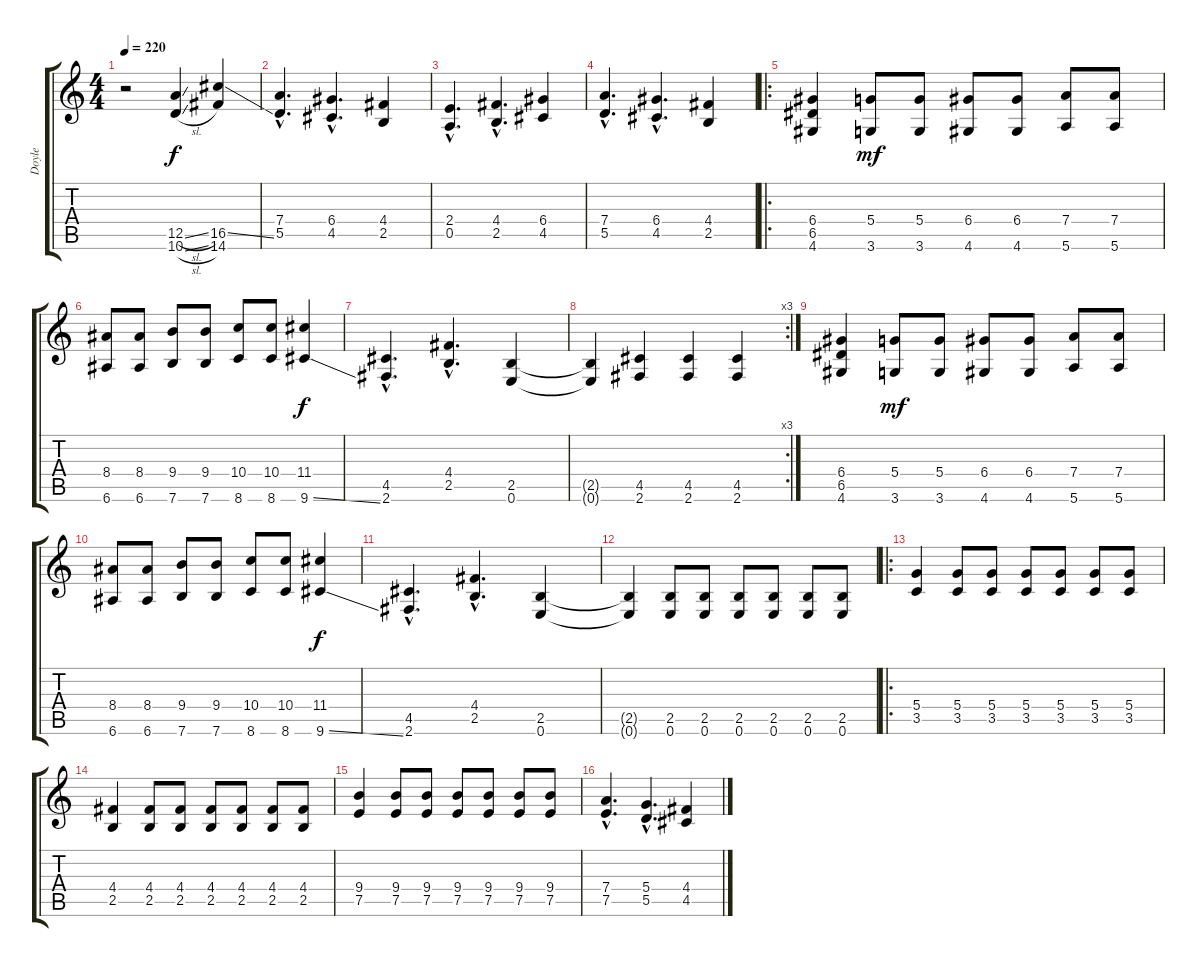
\track ("Doyle" "Doyle") {instrument distortionguitar}
\staff {score tabs}
\tuning (E4 B3 G3 D3 A2 E2) {hide}
\ts (4 4)
\tempo 220
\clef g2
\ks c
r.2{dy f instrument distortionguitar} (12.5{sl} 10.6{sl}).4 (16.5{ss} 14.6).4 |
(7.4{hac} 5.5{hac}).4{d} (6.4{hac} 4.5{hac}).4{d} (4.4 2.5).4 |
(2.4{hac} 0.5{hac}).4{d} (4.4{hac} 2.5{hac}).4{d} (6.4 4.5).4 |
(7.4{hac} 5.5{hac}).4{d} (6.4{hac} 4.5{hac}).4{d} (4.4 2.5).4 |
\ro
(6.4 6.5 4.6).4 (5.4 3.6).8{dy mf instrument guitarharmonics} (5.4 3.6).8 (6.4 4.6).8 (6.4 4.6).8 (7.4 5.6).8 (7.4 5.6).8 |
(8.4 6.6).8 (8.4 6.6).8 (9.4 7.6).8 (9.4 7.6).8 (10.4 8.6).8 (10.4 8.6).8 (11.4 9.6{ss}).4{dy f instrument distortionguitar} |
(4.5{hac} 2.6{hac}).4{d} (4.4{hac} 2.5{hac}).4{d} (2.5 0.6).4 |
\rc 3
(2.5{t} 0.6{t}).4 (4.5 2.6).4 (4.5 2.6).4 (4.5 2.6).4 |
(6.4 6.5 4.6).4 (5.4 3.6).8{dy mf instrument guitarharmonics} (5.4 3.6).8 (6.4 4.6).8 (6.4 4.6).8 (7.4 5.6).8 (7.4 5.6).8 |
(8.4 6.6).8 (8.4 6.6).8 (9.4 7.6).8 (9.4 7.6).8 (10.4 8.6).8 (10.4 8.6).8 (11.4 9.6{ss}).4{dy f instrument distortionguitar} |
(4.5{hac} 2.6{hac}).4{d} (4.4{hac} 2.5{hac}).4{d} (2.5 0.6).4 |
(2.5{t} 0.6{t}).4 (2.5 0.6).8 (2.5 0.6).8 (2.5 0.6).8 (2.5 0.6).8 (2.5 0.6).8 (2.5 0.6).8 |
\ro
(5.4 3.5).4 (5.4 3.5).8 (5.4 3.5).8 (5.4 3.5).8 (5.4 3.5).8 (5.4 3.5).8 (5.4 3.5).8 |
(4.4 2.5).4 (4.4 2.5).8 (4.4 2.5).8 (4.4 2.5).8 (4.4 2.5).8 (4.4 2.5).8 (4.4 2.5).8 |
(9.4 7.5).4 (9.4 7.5).8 (9.4 7.5).8 (9.4 7.5).8 (9.4 7.5).8 (9.4 7.5).8 (9.4 7.5).8 |
(7.4{hac} 7.5{hac}).4{d} (5.4{hac} 5.5{hac}).4{d} (4.4 4.5).4
